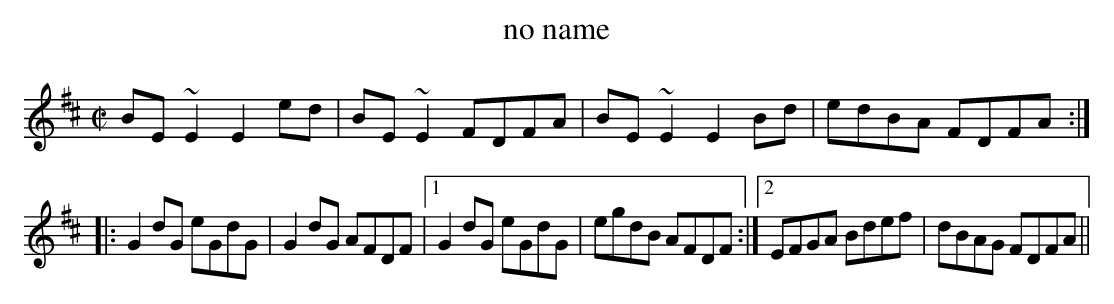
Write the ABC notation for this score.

X:1
T:no name
M:C|
K:Edor
BE~E2 E2ed|BE~E2 FDFA|BE~E2 E2Bd|edBA FDFA:|
|:G2dG eGdG|G2dG AFDF|1 G2dG eGdG|egdB AFDF:|2 EFGA Bdef|dBAG FDFA||
